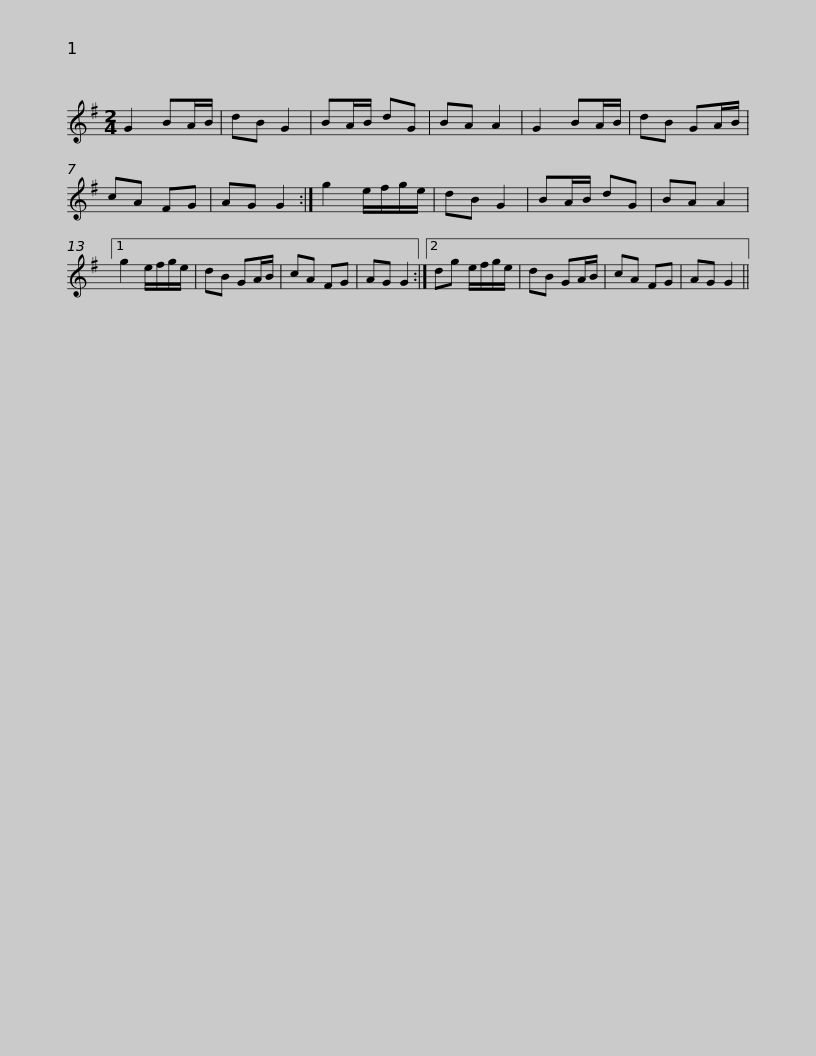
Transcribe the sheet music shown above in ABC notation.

X:1
L:1/8
M:2/4
I:linebreak $
K:G
V:1 treble
V:1
 G2 BA/B/ | dB G2 | BA/B/ dG | BA A2 | G2 BA/B/ | %5
 dB GA/B/ | cA FG | AG G2 :| g2 e/f/g/e/ | dB G2 |$ %10
 BA/B/ dG | BA A2 |1 g2 e/f/g/e/ | dB GA/B/ | cA FG | %15
 AG G2 :|2 dg e/f/g/e/ | dB GA/B/ | cA FG | AG G2 || %20
